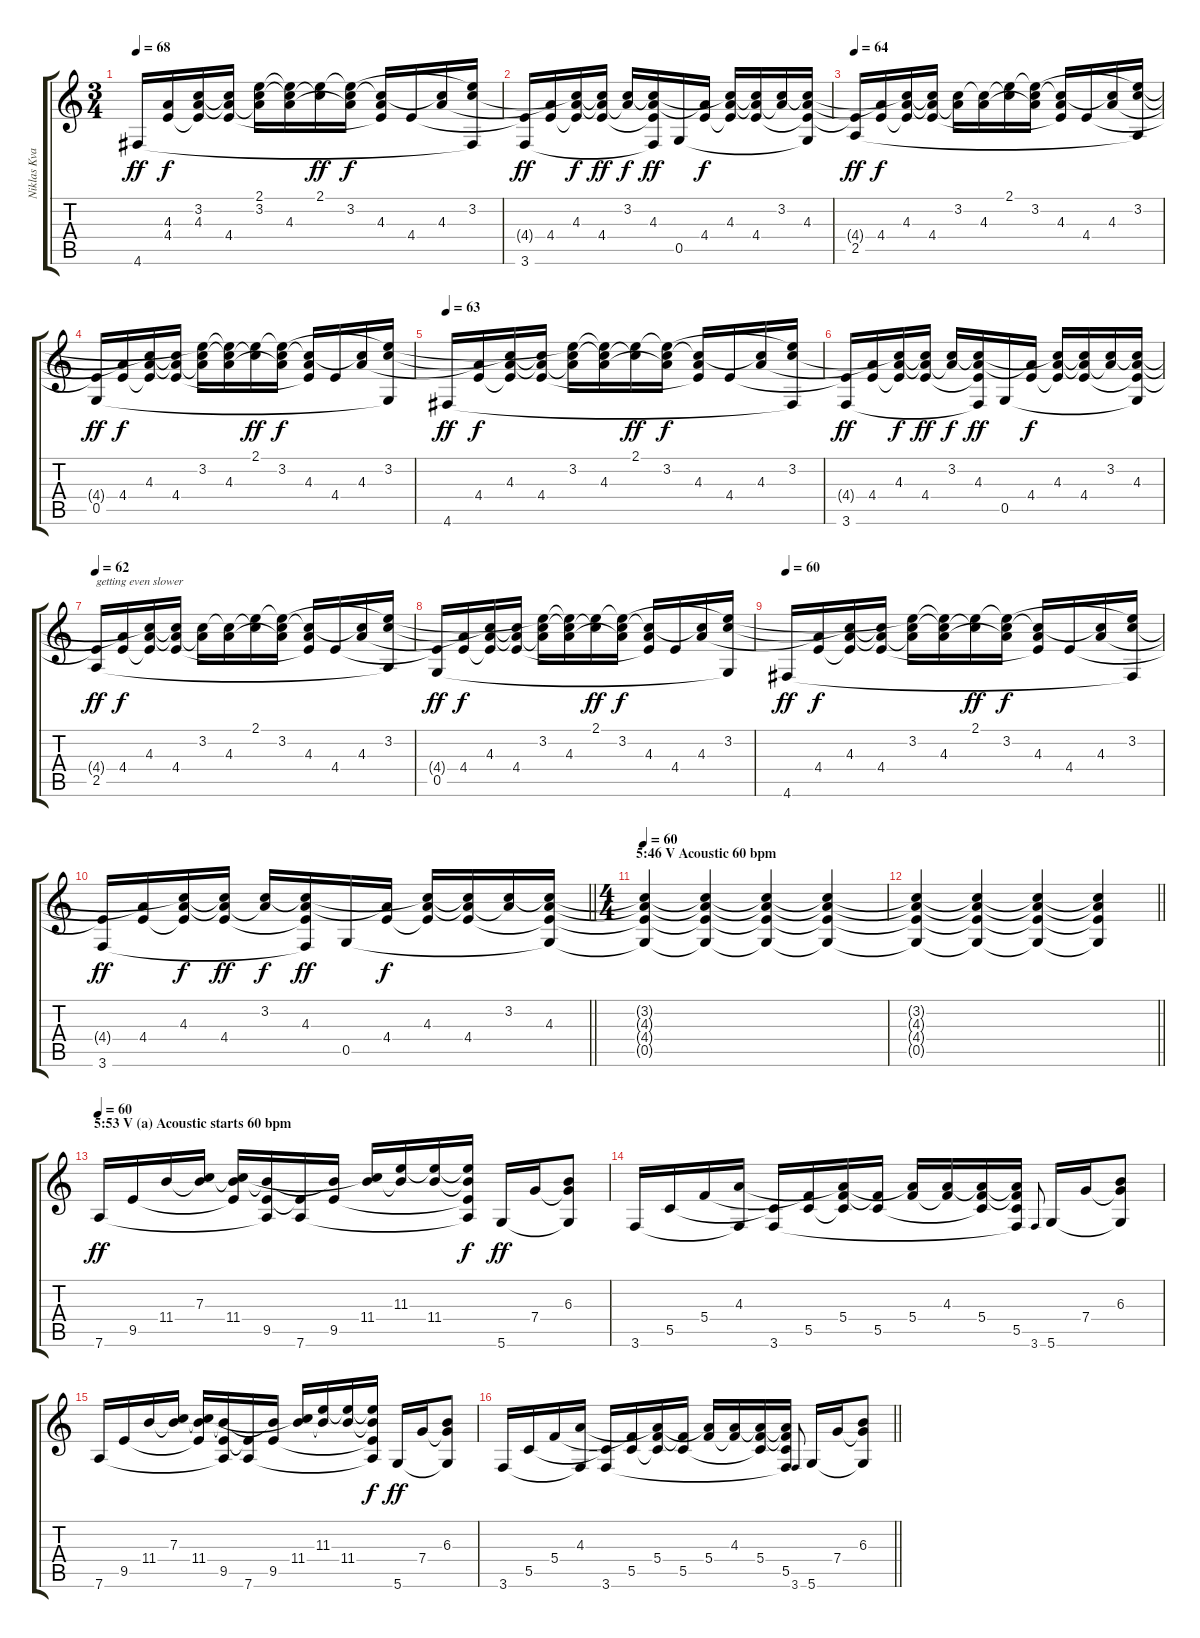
\track ("Niklas Kvarforth (Acoustic/Rhythm Guitar" "Niklas Kva") {instrument acousticguitarsteel}
\staff {score tabs}
\tuning (D4 A3 F3 C3 G2 D2) {hide}
\ts (3 4)
\tempo 68
\clef g2
\ks c
4.6.16{dy ff} (4.3{t} 4.4).16{dy f} (3.2{t} 4.3 4.4{t}).16 (3.2{t} 4.3{t} 4.4).16 (2.1{t} 3.2 4.3{t}).16 (2.1{t} 3.2{t} 4.3).16 (2.1 3.2{t}).16{dy ff} (2.1{t} 3.2 4.3{t}).16{dy f} (3.2{t} 4.3 4.4{t}).16 4.4.16 (3.2{t} 4.3).16 (2.1{t} 3.2 4.6{t}).16 |
(4.4{t} 3.6).16{dy ff} (4.3{t} 4.4).16 (3.2{t} 4.3 4.4{t}).16{dy f} (3.2{t} 4.3{t} 4.4).16{dy ff} (3.2 4.3{t}).16{dy f} (3.2{t} 4.3 4.4{t} 3.6{t}).16{dy ff} 0.5.16 (4.3{t} 4.4).16{dy f} (3.2{t} 4.3 4.4{t}).16 (3.2{t} 4.3{t} 4.4).16 (3.2 4.3{t}).16 (3.2{t} 4.3 4.4{t} 0.5{t}).16 |
\tempo 64
(4.4{t} 2.5).16{dy ff} (4.3{t} 4.4).16{dy f} (3.2{t} 4.3 4.4{t}).16 (3.2{t} 4.3{t} 4.4).16 (3.2 4.3{t}).16 (3.2{t} 4.3).16 (2.1 3.2{t}).16 (2.1{t} 3.2 4.3{t}).16 (3.2{t} 4.3 4.4{t}).16 4.4.16 (3.2{t} 4.3).16 (2.1{t} 3.2 2.5{t}).16 |
(4.4{t} 0.5).16{dy ff} (4.3{t} 4.4).16{dy f} (3.2{t} 4.3 4.4{t}).16 (3.2{t} 4.3{t} 4.4).16 (2.1{t} 3.2 4.3{t}).16 (2.1{t} 3.2{t} 4.3).16 (2.1 3.2{t}).16{dy ff} (2.1{t} 3.2 4.3{t}).16{dy f} (3.2{t} 4.3 4.4{t}).16 4.4.16 (3.2{t} 4.3).16 (2.1{t} 3.2 0.5{t}).16 |
\tempo 63
4.6.16{dy ff} (4.3{t} 4.4).16{dy f} (3.2{t} 4.3 4.4{t}).16 (3.2{t} 4.3{t} 4.4).16 (2.1{t} 3.2 4.3{t}).16 (2.1{t} 3.2{t} 4.3).16 (2.1 3.2{t}).16{dy ff} (2.1{t} 3.2 4.3{t}).16{dy f} (3.2{t} 4.3 4.4{t}).16 4.4.16 (3.2{t} 4.3).16 (2.1{t} 3.2 4.6{t}).16 |
(4.4{t} 3.6).16{dy ff} (4.3{t} 4.4).16 (3.2{t} 4.3 4.4{t}).16{dy f} (3.2{t} 4.3{t} 4.4).16{dy ff} (3.2 4.3{t}).16{dy f} (3.2{t} 4.3 4.4{t} 3.6{t}).16{dy ff} 0.5.16 (4.3{t} 4.4).16{dy f} (3.2{t} 4.3 4.4{t}).16 (3.2{t} 4.3{t} 4.4).16 (3.2 4.3{t}).16 (3.2{t} 4.3 4.4{t} 0.5{t}).16 |
\tempo 62
(4.4{t} 2.5).16{txt "getting even slower" dy ff} (4.3{t} 4.4).16{dy f} (3.2{t} 4.3 4.4{t}).16 (3.2{t} 4.3{t} 4.4).16 (3.2 4.3{t}).16 (3.2{t} 4.3).16 (2.1 3.2{t}).16 (2.1{t} 3.2 4.3{t}).16 (3.2{t} 4.3 4.4{t}).16 4.4.16 (3.2{t} 4.3).16 (2.1{t} 3.2 2.5{t}).16 |
(4.4{t} 0.5).16{dy ff} (4.3{t} 4.4).16{dy f} (3.2{t} 4.3 4.4{t}).16 (3.2{t} 4.3{t} 4.4).16 (2.1{t} 3.2 4.3{t}).16 (2.1{t} 3.2{t} 4.3).16 (2.1 3.2{t}).16{dy ff} (2.1{t} 3.2 4.3{t}).16{dy f} (3.2{t} 4.3 4.4{t}).16 4.4.16 (3.2{t} 4.3).16 (2.1{t} 3.2 0.5{t}).16 |
\tempo 60
4.6.16{dy ff} (4.3{t} 4.4).16{dy f} (3.2{t} 4.3 4.4{t}).16 (3.2{t} 4.3{t} 4.4).16 (2.1{t} 3.2 4.3{t}).16 (2.1{t} 3.2{t} 4.3).16 (2.1 3.2{t}).16{dy ff} (2.1{t} 3.2 4.3{t}).16{dy f} (3.2{t} 4.3 4.4{t}).16 4.4.16 (3.2{t} 4.3).16 (2.1{t} 3.2 4.6{t}).16 |
\barLineRight lightlight
(4.4{t} 3.6).16{dy ff} (4.3{t} 4.4).16 (3.2{t} 4.3 4.4{t}).16{dy f} (3.2{t} 4.3{t} 4.4).16{dy ff} (3.2 4.3{t}).16{dy f} (3.2{t} 4.3 4.4{t} 3.6{t}).16{dy ff} 0.5.16 (4.3{t} 4.4).16{dy f} (3.2{t} 4.3 4.4{t}).16 (3.2{t} 4.3{t} 4.4).16 (3.2 4.3{t}).16 (3.2{t} 4.3 4.4{t} 0.5{t}).16 |
\ts (4 4)
\section ("" "5:46 V Acoustic 60 bpm")
\tempo 60
(3.2{t} 4.3{t} 4.4{t} 0.5{t}).4 (3.2{t} 4.3{t} 4.4{t} 0.5{t}).4 (3.2{t} 4.3{t} 4.4{t} 0.5{t}).4 (3.2{t} 4.3{t} 4.4{t} 0.5{t}).4 |
\barLineRight lightlight
(3.2{t} 4.3{t} 4.4{t} 0.5{t}).4 (3.2{t} 4.3{t} 4.4{t} 0.5{t}).4 (3.2{t} 4.3{t} 4.4{t} 0.5{t}).4 (3.2{t} 4.3{t} 4.4{t} 0.5{t}).4 |
\section ("" "5:53 V (a) Acoustic starts 60 bpm")
\tempo 60
7.6.16{dy ff} 9.5.16 11.4.16 (7.3 11.4{t}).16 (7.3{t} 11.4 9.5{t}).16 (11.4{t} 9.5 7.6{t}).16 (9.5{t} 7.6).16 (11.4{t} 9.5).16 (7.3{t} 11.4).16 (11.3 11.4{t}).16 (11.3{t} 11.4).16 (11.3{t} 11.4{t} 9.5{t} 7.6{t}).16{dy f} 5.6.16{dy ff} 7.4.16 (6.3 7.4{t} 5.6{t}).8 |
3.6.16 5.5.16 5.4.16 (4.3 3.6{t}).16 (5.5{t} 3.6).16 (5.4{t} 5.5).16 (4.3{t} 5.4 5.5{t}).16 (5.4{t} 5.5).16 (4.3{t} 5.4).16 (4.3 5.4{t}).16 (4.3{t} 5.4 5.5{t}).16 (4.3{t} 5.4{t} 5.5 3.6{t}).16 3.6.8{gr onbeat} 5.6.16 7.4.16 (6.3 7.4{t} 5.6{t}).8 |
7.6.16 9.5.16 11.4.16 (7.3 11.4{t}).16 (7.3{t} 11.4 9.5{t}).16 (11.4{t} 9.5 7.6{t}).16 (9.5{t} 7.6).16 (11.4{t} 9.5).16 (7.3{t} 11.4).16 (11.3 11.4{t}).16 (11.3{t} 11.4).16 (11.3{t} 11.4{t} 9.5{t} 7.6{t}).16{dy f} 5.6.16{dy ff} 7.4.16 (6.3 7.4{t} 5.6{t}).8 |
\barLineRight lightlight
3.6.16 5.5.16 5.4.16 (4.3 3.6{t}).16 (5.5{t} 3.6).16 (5.4{t} 5.5).16 (4.3{t} 5.4 5.5{t}).16 (5.4{t} 5.5).16 (4.3{t} 5.4).16 (4.3 5.4{t}).16 (4.3{t} 5.4 5.5{t}).16 (4.3{t} 5.4{t} 5.5 3.6{t}).16 3.6.8{gr onbeat} 5.6.16 7.4.16 (6.3 7.4{t} 5.6{t}).8
